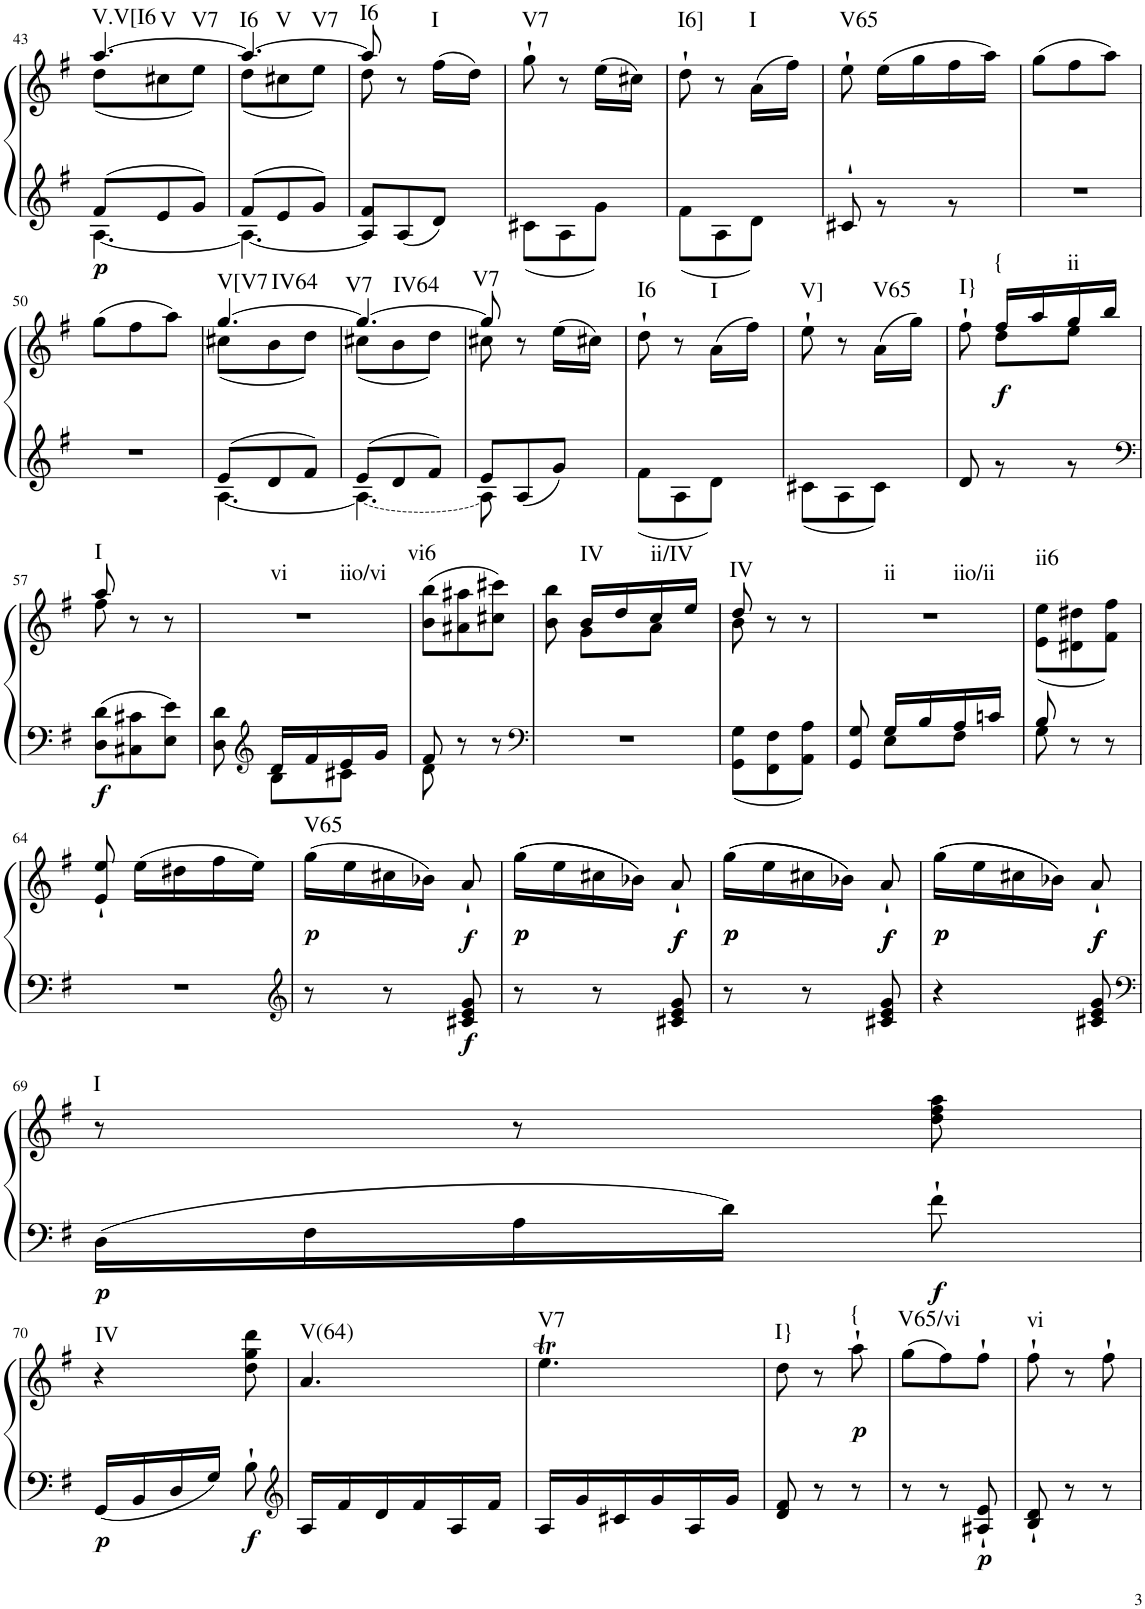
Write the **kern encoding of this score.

**kern	**kern	**dynam	**harte
*part1	*part1	*part1	*part1
*staff2	*staff1	*staff1/2	*
*I"Klavier linke Hand	*	*	*
!!LO:PB:g=z
*clefG2	*clefG2	*	*
*k[f#]	*k[f#]	*	*
*M3/8	*M3/8	*	*
=43	=43	=43	=43
*^	*^	*	*
!	!	!	!	!LO:DY:b=2	!LO:H:n=1:kt=V.V[I6
!	!	!	!	!	!LO:H:n=2:kt=V
!	!	!	!	!	!LO:H:n=3:kt=V7
8f#/L	[4.A\	[4.aa/	(8dd\L	p	N N N
8e/	.	.	8cc#X\	.	.
8g/J	.	.	8ee\J)	.	.
=44	=44	=44	=44	=44	=44
!	!	!	!	!	!LO:H:n=1:kt=I6
!	!	!	!	!	!LO:H:n=2:kt=V
!	!	!	!	!	!LO:H:n=3:kt=V7
8f#/L	4.A\_	4.aa/_	(8dd\L	.	N N N
8e/	.	.	8cc#X\	.	.
8g/J	.	.	8ee\J)	.	.
=45	=45	=45	=45	=45	=45
!	!	!	!	!	!LO:H:kt=I6
8f#/L	8A/]	8aa/]	8dd\	.	N
8A/	4ryy	8r	4ryy	.	.
!	!	!	!	!	!LO:H:kt=I
8d/J	.	(>16ff#\LL	.	.	N
.	.	16dd\JJ)	.	.	.
*	*	*v	*v	*	*
=46	=46	=46	=46	=46
!	!	!	!	!LO:H:kt=V7
4.ryy	8c#X\L	8gg`\	.	N
.	8A\	8r	.	.
.	8g\J	(16ee\LL	.	.
.	.	16cc#X\JJ)	.	.
=47	=47	=47	=47	=47
!	!	!	!	!LO:H:kt=I6]
4.ryy	8f#\L	8dd`\	.	N
.	8A\	8r	.	.
!	!	!	!	!LO:H:kt=I
.	8d\J	(16a\LL	.	N
.	.	16ff#\JJ)	.	.
=48	=48	=48	=48	=48
!	!	!	!	!LO:H:kt=V65
4.ryy	8c#X`/	8ee`\	.	N
.	8r	(16ee\LL	.	.
.	.	16gg\	.	.
.	8r	16ff#\	.	.
.	.	16aa\JJ)	.	.
*v	*v	*	*	*
=49	=49	=49	=49
4.r	(8gg\L	.	.
.	8ff#\	.	.
.	8aa\J)	.	.
!!LO:LB:g=z
=50	=50	=50	=50
4.r	(8gg\L	.	.
.	8ff#\	.	.
.	8aa\J)	.	.
=51	=51	=51	=51
*^	*^	*	*
!	!	!	!	!	!LO:H:n=1:kt=V[V7
!	!	!	!	!	!LO:H:n=2:kt=IV64
8e/L	[4.A\	[4.gg/	(8cc#X\L	.	N N
8d/	.	.	8b\	.	.
8f#/J	.	.	8dd\J)	.	.
=52	=52	=52	=52	=52	=52
!	!	!	!	!	!LO:H:n=1:kt=V7
!	!	!	!	!	!LO:H:n=2:kt=IV64
8e/L	4.A\_	4.gg/_	(8cc#X\L	.	N N
8d/	.	.	8b\	.	.
8f#/J	.	.	8dd\J)	.	.
=53	=53	=53	=53	=53	=53
!	!	!	!	!	!LO:H:kt=V7
8e/L	8A\]	8gg/]	8cc#X\	.	N
8A/	4ryy	8r	4ryy	.	.
8g/J	.	(>16ee\LL	.	.	.
.	.	16cc#X\JJ)	.	.	.
*	*	*v	*v	*	*
=54	=54	=54	=54	=54
!	!	!	!	!LO:H:kt=I6
4.ryy	8f#\L	8dd`\	.	N
.	8A\	8r	.	.
!	!	!	!	!LO:H:kt=I
.	8d\J	(16a\LL	.	N
.	.	16ff#\JJ)	.	.
=55	=55	=55	=55	=55
!	!	!	!	!LO:H:kt=V]
4.ryy	8c#X\L	8ee`\	.	N
.	8A\	8r	.	.
!	!	!	!	!LO:H:kt=V65
.	8c#\J	(16a\LL	.	N
.	.	16gg\JJ)	.	.
=56	=56	=56	=56	=56
*	*	*^	*	*
!	!	!	!	!	!LO:H:kt=I}
4.ryy	8d/	8ff#`\	8ryy	.	N
!	!	!	!	!LO:DY:b	!LO:H:kt={
.	8r	16ff#/LL	8dd\L	f	N
.	.	16aa/	.	.	.
!	!	!	!	!	!LO:H:kt=ii
.	8r	16gg/	8ee\J	.	N
.	.	16bb/JJ	.	.	.
*v	*v	*	*	*	*
!!LO:LB:g=z	!!
=57	=57	=57	=57	=57
*clefF4	*	*	*	*
!	!	!	!LO:DY:b=2	!LO:H:kt=I
8D\ 8d\L	8aa/	8ff#\	f	N
8C#X\ 8c#X\	8r	4ryy	.	.
8E\ 8e\J	8r	.	.	.
*	*v	*v	*	*
=58	=58	=58	=58
*^	*	*	*
!	!	!	!	!LO:H:n=1:kt=vi
!	!	!	!	!LO:H:n=2:kt=iio/vi
8D\ 8d\	8ryy	4.r	.	N N
*clefG2	*	*	*	*
16d/LL	8B\L	.	.	.
16f#/	.	.	.	.
16e/	8c#X\J	.	.	.
16g/JJ	.	.	.	.
=59	=59	=59	=59	=59
!	!	!	!	!LO:H:kt=vi6
8f#/	8d\	(8b\ 8bb\L	.	N
8r	4ryy	8a#X\ 8aa#X\	.	.
8r	.	8cc#X\ 8ccc#X\J)	.	.
*v	*v	*	*	*
=60	=60	=60	=60
*clefF4	*	*	*
*	*^	*	*
4.r	8b\ 8bb\	8ryy	.	.
!	!	!	!	!LO:H:kt=IV
.	16b/LL	8g\L	.	N
.	16dd/	.	.	.
!	!	!	!	!LO:H:kt=ii/IV
.	16cc/	8a\J	.	N
.	16ee/JJ	.	.	.
=61	=61	=61	=61	=61
*^	*	*	*	*
!	!	!	!	!	!LO:H:kt=IV
4.ryy	8GG\ 8G\L	8dd/	8b\	.	N
.	8FF#\ 8F#\	8r	4ryy	.	.
.	8AA\ 8A\J	8r	.	.	.
*	*	*v	*v	*	*
=62	=62	=62	=62	=62
!	!	!	!	!LO:H:n=1:kt=ii
!	!	!	!	!LO:H:n=2:kt=iio/ii
8ryy	8GG/ 8G/	4.r	.	N N
16G/LL	8E\L	.	.	.
16B/	.	.	.	.
16A/	8F#\J	.	.	.
16cn/JJ	.	.	.	.
=63	=63	=63	=63	=63
*	*	*^	*	*
!	!	!	!	!	!LO:H:kt=ii6
8B/	8G\	4.ryy	(<8e\ 8ee\L	.	N
8r	4ryy	.	8d#X\ 8dd#X\	.	.
8r	.	.	8f#\ 8ff#\J)	.	.
*v	*v	*	*	*	*
*	*v	*v	*	*
!!LO:LB:g=z
=64	=64	=64	=64
4.r	8e/` 8ee/`	.	.
.	(16ee\LL	.	.
.	16dd#X\	.	.
.	16ff#\	.	.
.	16ee\JJ)	.	.
=65	=65	=65	=65
*clefG2	*	*	*
!	!	!LO:DY:b	!LO:H:kt=V65
8r	(16gg\LL	p	N
.	16ee\	.	.
8r	16cc#X\	.	.
.	16b-X\JJ)	.	.
!	!	!LO:DY:b=2	!
!	!	!LO:DY:n=1:b	!
8c#X/ 8e/ 8g/	8a`/	f f	.
=66	=66	=66	=66
!	!	!LO:DY:b	!
!	!	!LO:DY:n=1:b	!
8r	((16gg\LL	p p	.
.	16ee\	.	.
8r	16cc#X\	.	.
.	16b-X\JJ))	.	.
!	!	!LO:DY:n=2:b	!
!	!	!LO:DY:n=3:b	!
8c#X/ 8e/ 8g/	8a`/	f f	.
=67	=67	=67	=67
!	!	!LO:DY:b	!
!	!	!LO:DY:n=1:b	!
8r	((16gg\LL	p p	.
.	16ee\	.	.
8r	16cc#X\	.	.
.	16b-X\JJ))	.	.
!	!	!LO:DY:n=2:b	!
!	!	!LO:DY:n=3:b	!
8c#X/ 8e/ 8g/	8a`/	f f	.
=68	=68	=68	=68
!	!	!LO:DY:b	!
!	!	!LO:DY:n=1:b	!
4r	((16gg\LL	p p	.
.	16ee\	.	.
.	16cc#X\	.	.
.	16b-X\JJ))	.	.
!	!	!LO:DY:n=2:b	!
!	!	!LO:DY:n=3:b	!
8c#X/ 8e/ 8g/	8a`/	f f	.
!!LO:LB:g=z
=69	=69	=69	=69
*clefF4	*	*	*
!	!	!LO:DY:b=2	!LO:H:kt=I
16D\LL	8r	p	N
16F#\	.	.	.
16A\	8r	.	.
16d\JJ	.	.	.
!	!	!LO:DY:b=2	!
8f#`\	8dd\ 8ff#\ 8aa\	f	.
!!LO:LB:g=z
=70	=70	=70	=70
!	!	!LO:DY:b=2	!LO:H:kt=IV
16GG/LL	4r	p	N
16BB/	.	.	.
16D/	.	.	.
16G/JJ	.	.	.
!	!	!LO:DY:b=2	!
8B`\	8dd\ 8gg\ 8ddd\	f	.
=71	=71	=71	=71
*clefG2	*	*	*
!	!	!	!LO:H:kt=V(64)
16A/LL	4.a/	.	N
16f#/	.	.	.
16d/	.	.	.
16f#/	.	.	.
16A/	.	.	.
16f#/JJ	.	.	.
=72	=72	=72	=72
!	!	!	!LO:H:kt=V7
16A/LL	4.eeT\	.	N
16g/	.	.	.
16c#X/	.	.	.
16g/	.	.	.
16A/	.	.	.
16g/JJ	.	.	.
=73	=73	=73	=73
!	!	!	!LO:H:kt=I}
8d/ 8f#/	8dd\	.	N
8r	8r	.	.
!	!	!LO:DY:b	!LO:H:kt={
8r	8aa`\	p	N
=74	=74	=74	=74
!	!	!	!LO:H:kt=V65/vi
8r	(8gg\L	.	N
8r	8ff#\)	.	.
!	!	!LO:DY:b=2	!
8A#X/` 8e/`	8ff#`\J	p	.
=75	=75	=75	=75
!	!	!	!LO:H:kt=vi
8B/` 8d/`	8ff#`\	.	N
8r	8r	.	.
8r	8ff#`\	.	.
=	=	=	=
*-	*-	*-	*-
